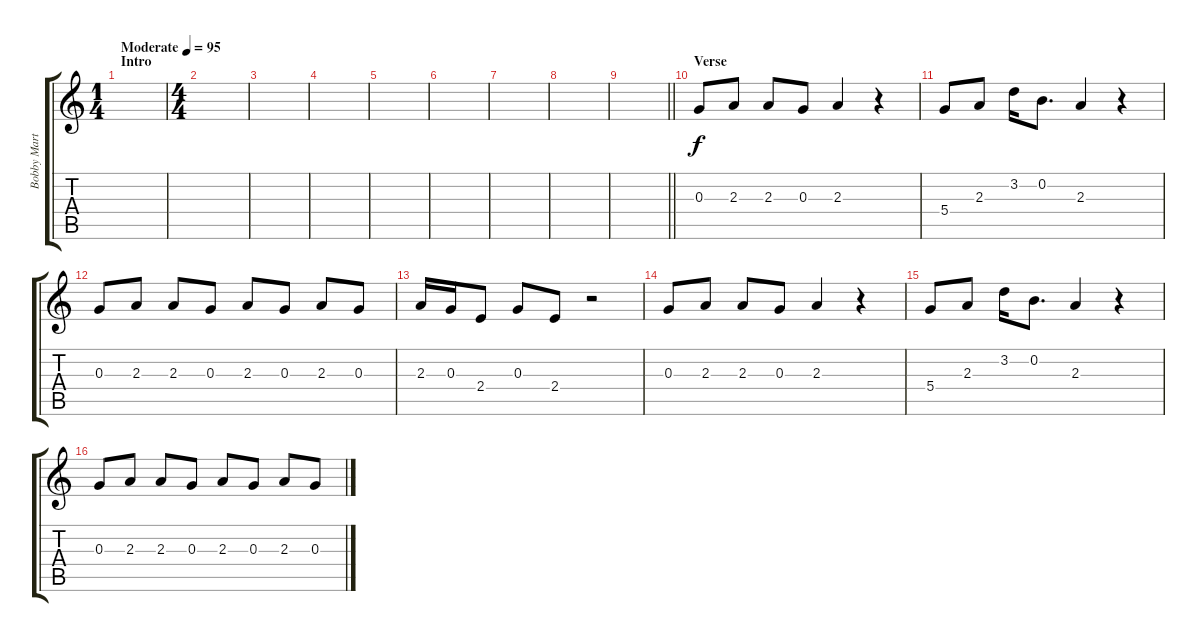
\track ("Bobby Martin (vocal)" "Bobby Mart") {instrument electricbassfinger}
\staff {score tabs}
\tuning (E4 B3 G3 D3 A2 E2) {hide}
\ts (1 4)
\section ("" "Intro")
\tempo (95 "Moderate")
\clef g2
\ks c
|
\ts (4 4)
|
|
|
|
|
|
|
\barLineRight lightlight
|
\section ("" "Verse")
0.3.8 2.3.8 2.3.8 0.3.8 2.3.4 r.4 |
5.4.8 2.3.8 3.2.16 0.2.8{d} 2.3.4 r.4 |
0.3.8 2.3.8 2.3.8 0.3.8 2.3.8 0.3.8 2.3.8 0.3.8 |
2.3.16 0.3.16 2.4.8 0.3.8 2.4.8 r.2 |
0.3.8 2.3.8 2.3.8 0.3.8 2.3.4 r.4 |
5.4.8 2.3.8 3.2.16 0.2.8{d} 2.3.4 r.4 |
0.3.8 2.3.8 2.3.8 0.3.8 2.3.8 0.3.8 2.3.8 0.3.8
